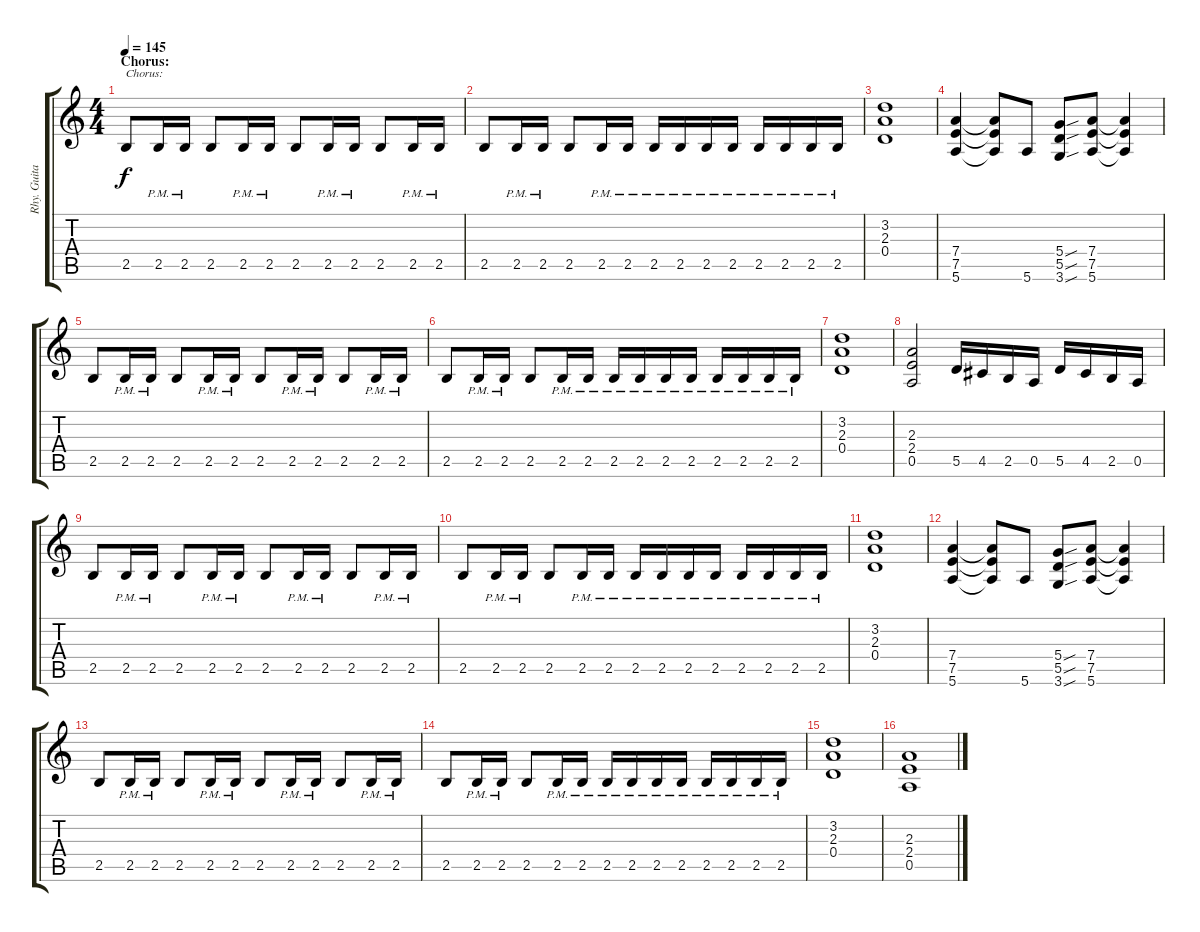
\track ("Rhy. Guitar 1" "Rhy. Guita") {instrument distortionguitar}
\staff {score tabs}
\tuning (E4 B3 G3 D3 A2 E2) {hide}
\ts (4 4)
\section ("" "Chorus:")
\tempo 145
\clef g2
\ks c
2.5.8{txt "Chorus:" dy f} 2.5{pm}.16 2.5{pm}.16 2.5.8 2.5{pm}.16 2.5{pm}.16 2.5.8 2.5{pm}.16 2.5{pm}.16 2.5.8 2.5{pm}.16 2.5{pm}.16 |
2.5.8 2.5{pm}.16 2.5{pm}.16 2.5.8 2.5{pm}.16 2.5{pm}.16 2.5{pm}.16 2.5{pm}.16 2.5{pm}.16 2.5{pm}.16 2.5{pm}.16 2.5{pm}.16 2.5{pm}.16 2.5{pm}.16 |
(3.2 2.3 0.4).1 |
(7.4 7.5 5.6).4 (7.4{t} 7.5{t} 5.6{t}).8 5.6.8 (5.4{sou} 5.5{sou} 3.6{sou}).8 (7.4 7.5 5.6).8 (7.4{t} 7.5{t} 5.6{t}).4 |
2.5.8 2.5{pm}.16 2.5{pm}.16 2.5.8 2.5{pm}.16 2.5{pm}.16 2.5.8 2.5{pm}.16 2.5{pm}.16 2.5.8 2.5{pm}.16 2.5{pm}.16 |
2.5.8 2.5{pm}.16 2.5{pm}.16 2.5.8 2.5{pm}.16 2.5{pm}.16 2.5{pm}.16 2.5{pm}.16 2.5{pm}.16 2.5{pm}.16 2.5{pm}.16 2.5{pm}.16 2.5{pm}.16 2.5{pm}.16 |
(3.2 2.3 0.4).1 |
(2.3 2.4 0.5).2 5.5.16 4.5.16 2.5.16 0.5.16 5.5.16 4.5.16 2.5.16 0.5.16 |
2.5.8 2.5{pm}.16 2.5{pm}.16 2.5.8 2.5{pm}.16 2.5{pm}.16 2.5.8 2.5{pm}.16 2.5{pm}.16 2.5.8 2.5{pm}.16 2.5{pm}.16 |
2.5.8 2.5{pm}.16 2.5{pm}.16 2.5.8 2.5{pm}.16 2.5{pm}.16 2.5{pm}.16 2.5{pm}.16 2.5{pm}.16 2.5{pm}.16 2.5{pm}.16 2.5{pm}.16 2.5{pm}.16 2.5{pm}.16 |
(3.2 2.3 0.4).1 |
(7.4 7.5 5.6).4 (7.4{t} 7.5{t} 5.6{t}).8 5.6.8 (5.4{sou} 5.5{sou} 3.6{sou}).8 (7.4 7.5 5.6).8 (7.4{t} 7.5{t} 5.6{t}).4 |
2.5.8 2.5{pm}.16 2.5{pm}.16 2.5.8 2.5{pm}.16 2.5{pm}.16 2.5.8 2.5{pm}.16 2.5{pm}.16 2.5.8 2.5{pm}.16 2.5{pm}.16 |
2.5.8 2.5{pm}.16 2.5{pm}.16 2.5.8 2.5{pm}.16 2.5{pm}.16 2.5{pm}.16 2.5{pm}.16 2.5{pm}.16 2.5{pm}.16 2.5{pm}.16 2.5{pm}.16 2.5{pm}.16 2.5{pm}.16 |
(3.2 2.3 0.4).1 |
(2.3 2.4 0.5).1
